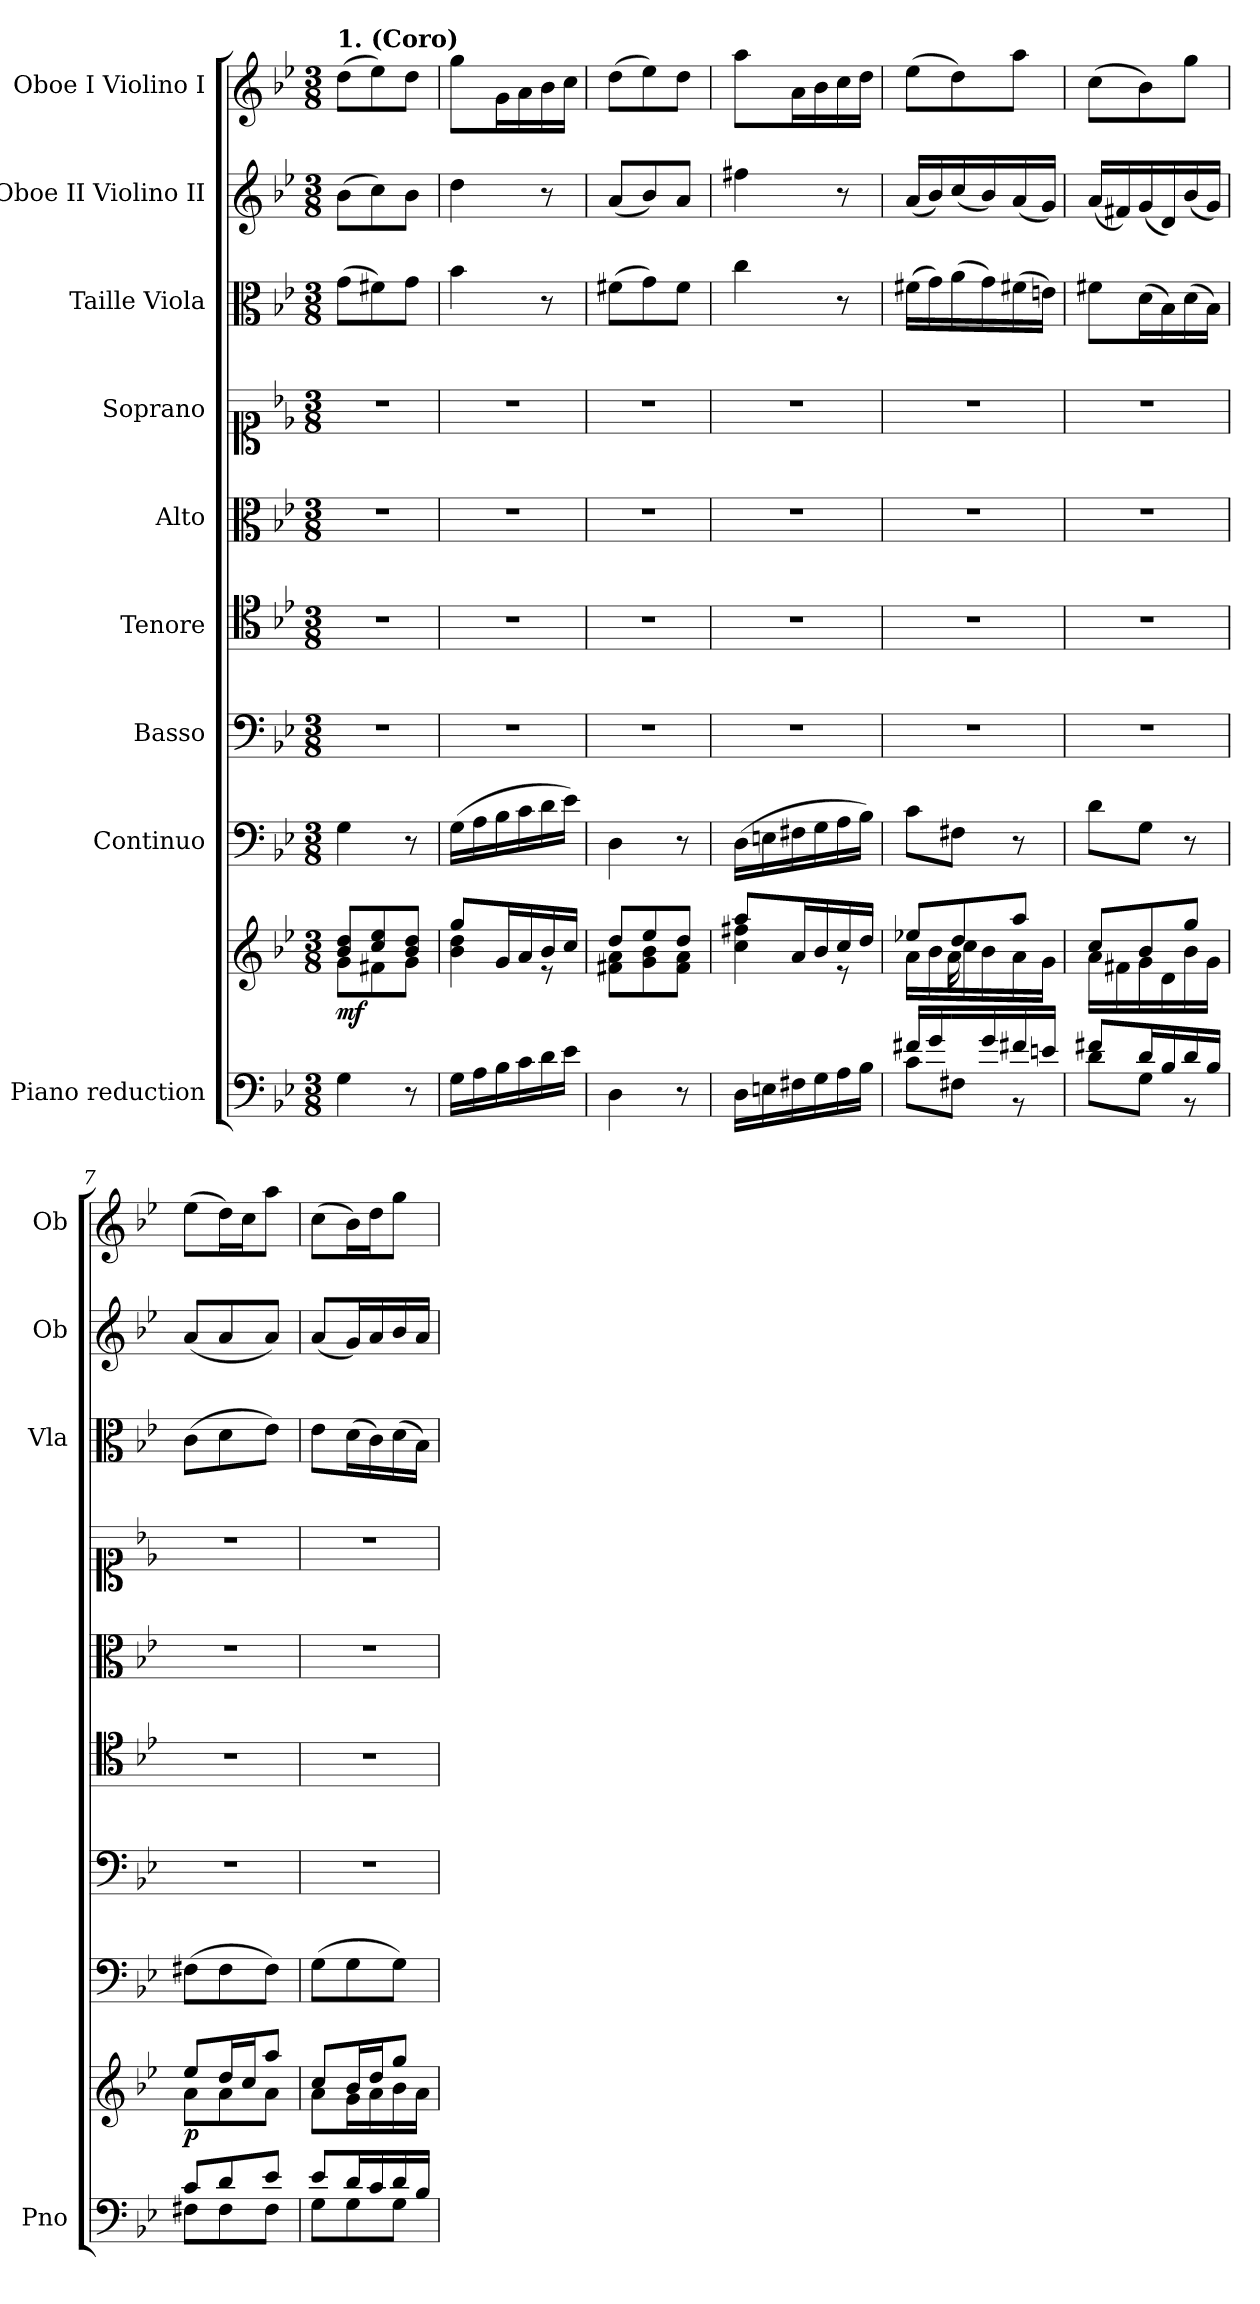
**kern	**kern	**dynam	**kern	**dynam	**kern	**kern	**kern	**kern	**kern	**dynam	**kern	**dynam	**kern	**dynam
*part9	*part9	*part9	*part8	*part8	*part7	*part6	*part5	*part4	*part3	*part3	*part2	*part2	*part1	*part1
*staff10	*staff9	*staff9/10	*staff8	*staff8	*staff7	*staff6	*staff5	*staff4	*staff3	*staff3	*staff2	*staff2	*staff1	*staff1
*I"Piano reduction	*	*	*I"Continuo	*	*I"Basso	*I"Tenore	*I"Alto	*I"Soprano	*I"Taille Viola	*	*I"Oboe II Violino II	*	*I"Oboe I Violino I	*
*I'Pno	*	*	*	*	*	*	*	*	*I'Vla	*	*I'Ob	*	*I'Ob	*
*stria5	*stria5	*	*	*	*	*	*	*	*	*	*	*	*	*
*clefF4	*clefG2	*	*clefF4	*	*clefF4	*clefC4	*clefC3	*clefC1	*clefC3	*	*clefG2	*	*clefG2	*
*k[b-e-]	*k[b-e-]	*	*k[b-e-]	*	*k[b-e-]	*k[b-e-]	*k[b-e-]	*k[b-e-]	*k[b-e-]	*	*k[b-e-]	*	*k[b-e-]	*
*M3/8	*M3/8	*	*M3/8	*	*M3/8	*M3/8	*M3/8	*M3/8	*M3/8	*	*M3/8	*	*M3/8	*
=1	=1	=1	=1	=1	=1	=1	=1	=1	=1	=1	=1	=1	=1	=1
*	*^	*	*	*	*	*	*	*	*	*	*	*	*	*
!	!	!	!	!	!	!	!	!	!	!	!	!	!	!LO:TX:a:B:t=1. (Coro)	!
!	!	!	!LO:DY:b	!	!	!	!	!	!	!	!	!	!	!	!
4G\	8b-/ 8dd/L	8g\L	mf	4G\	.	4.r	4.r	4.r	4.r	(8g\L	.	(8b-\L	.	(8dd\L	.
.	8cc/ 8ee-/	8f#X\	.	.	.	.	.	.	.	8f#X\)	.	8cc\)	.	8ee-\)	.
8r	8b-/ 8dd/J	8g\J	.	8r	.	.	.	.	.	8g\J	.	8b-\J	.	8dd\J	.
=2	=2	=2	=2	=2	=2	=2	=2	=2	=2	=2	=2	=2	=2	=2	=2
16G\LL	8gg/L	4b-\ 4dd\	.	(16G\LL	.	4.r	4.r	4.r	4.r	4b-\	.	4dd\	.	8gg\L	.
16A\	.	.	.	16A\	.	.	.	.	.	.	.	.	.	.	.
16B-\	16g/L	.	.	16B-\	.	.	.	.	.	.	.	.	.	16g\L	.
16c\	16a/	.	.	16c\	.	.	.	.	.	.	.	.	.	16a\	.
16d\	16b-/	8r	.	16d\	.	.	.	.	.	8r	.	8r	.	16b-\	.
16e-\JJ	16cc/JJ	.	.	16e-\JJ)	.	.	.	.	.	.	.	.	.	16cc\JJ	.
=3	=3	=3	=3	=3	=3	=3	=3	=3	=3	=3	=3	=3	=3	=3	=3
4D\	8dd/L	8f#X\ 8a\L	.	4D\	.	4.r	4.r	4.r	4.r	(8f#X\L	.	(8a/L	.	(8dd\L	.
.	8ee-/	8g\ 8b-\	.	.	.	.	.	.	.	8g\)	.	8b-/)	.	8ee-\)	.
8r	8dd/J	8f#\ 8a\J	.	8r	.	.	.	.	.	8f#\J	.	8a/J	.	8dd\J	.
=4	=4	=4	=4	=4	=4	=4	=4	=4	=4	=4	=4	=4	=4	=4	=4
16D\LL	8aa/L	4cc\ 4ff#X\	.	(16D\LL	.	4.r	4.r	4.r	4.r	4cc\	.	4ff#X\	.	8aa\L	.
16En\	.	.	.	16En\	.	.	.	.	.	.	.	.	.	.	.
16F#X\	16a/L	.	.	16F#X\	.	.	.	.	.	.	.	.	.	16a\L	.
16G\	16b-/	.	.	16G\	.	.	.	.	.	.	.	.	.	16b-\	.
16A\	16cc/	8r	.	16A\	.	.	.	.	.	8r	.	8r	.	16cc\	.
16B-\JJ	16dd/JJ	.	.	16B-\JJ)	.	.	.	.	.	.	.	.	.	16dd\JJ	.
=5	=5	=5	=5	=5	=5	=5	=5	=5	=5	=5	=5	=5	=5	=5	=5
*^	*	*^	*	*	*	*	*	*	*	*	*	*	*	*	*
16f#X/LL	8c\L	8ee-X/L	16a\LL	8ryy	.	8c\L	.	4.r	4.r	4.r	4.r	(16f#X\LL	.	(16a/LL	.	(8ee-\L	.
16g/	.	.	16b-\	.	.	.	.	.	.	.	.	16g\)	.	16b-/)	.	.	.
16ryy	8F#X\J	8dd/	16cc\	16a\	.	8F#X\J	.	.	.	.	.	(16a\	.	(16cc/	.	8dd\)	.
16g/	.	.	16b-\	8.ryy	.	.	.	.	.	.	.	16g\)	.	16b-/)	.	.	.
16f#X/	8r	8aa/J	16a\	.	.	8r	.	.	.	.	.	(16f#X\	.	(16a/	.	8aa\J	.
16en/JJ	.	.	16g\JJ	.	.	.	.	.	.	.	.	16en\JJ)	.	16g/JJ)	.	.	.
*	*	*	*v	*v	*	*	*	*	*	*	*	*	*	*	*	*	*
=6	=6	=6	=6	=6	=6	=6	=6	=6	=6	=6	=6	=6	=6	=6	=6	=6
8f#X/L	8d\L	8cc/L	16a\LL	.	8d\L	.	4.r	4.r	4.r	4.r	8f#X\L	.	(16a/LL	.	(8cc\L	.
.	.	.	16f#X\	.	.	.	.	.	.	.	.	.	16f#X/)	.	.	.
16d/L	8G\J	8b-/	16g\	.	8G\J	.	.	.	.	.	(16d\L	.	(16g/	.	8b-\)	.
16B-/	.	.	16d\	.	.	.	.	.	.	.	16B-\)	.	16d/)	.	.	.
16d/	8r	8gg/J	16b-\	.	8r	.	.	.	.	.	(16d\	.	(16b-/	.	8gg\J	.
16B-/JJ	.	.	16g\JJ	.	.	.	.	.	.	.	16B-\JJ)	.	16g/JJ)	.	.	.
=7	=7	=7	=7	=7	=7	=7	=7	=7	=7	=7	=7	=7	=7	=7	=7	=7
!	!	!	!	!LO:DY:b	!	!LO:DY:b	!	!	!	!	!	!LO:DY:b	!	!LO:DY:b	!	!LO:DY:b
8c/L	8F#X\L	8ee-/L	8a\L	p	(8F#X\L	other-dynamics	4.r	4.r	4.r	4.r	(8c\L	other-dynamics	(8a/L	other-dynamics	(8ee-\L	other-dynamics
8d/	8F#\	16dd/L	8a\	.	8F#\	.	.	.	.	.	8d\	.	8a/	.	16dd\L)	.
.	.	16cc/J	.	.	.	.	.	.	.	.	.	.	.	.	16cc\J	.
8e-/J	8F#\J	8aa/J	8a\J	.	8F#\J)	.	.	.	.	.	8e-\J)	.	8a/J)	.	8aa\J	.
=8	=8	=8	=8	=8	=8	=8	=8	=8	=8	=8	=8	=8	=8	=8	=8	=8
8e-/L	8G\L	8cc/L	8a\L	.	(8G\L	.	4.r	4.r	4.r	4.r	8e-\L	.	(8a/L	.	(8cc\L	.
16d/L	8G\	16b-/L	16g\L	.	8G\	.	.	.	.	.	(16d\L	.	16g/L)	.	16b-\L)	.
16c/	.	16dd/J	16a\	.	.	.	.	.	.	.	16c\)	.	16a/	.	16dd\J	.
16d/	8G\J	8gg/J	16b-\	.	8G\J)	.	.	.	.	.	(16d\	.	16b-/	.	8gg\J	.
16B-/JJ	.	.	16a\JJ	.	.	.	.	.	.	.	16B-\JJ)	.	16a/JJ	.	.	.
*v	*v	*	*	*	*	*	*	*	*	*	*	*	*	*	*	*
*	*v	*v	*	*	*	*	*	*	*	*	*	*	*	*	*
=	=	=	=	=	=	=	=	=	=	=	=	=	=	=
*-	*-	*-	*-	*-	*-	*-	*-	*-	*-	*-	*-	*-	*-	*-
